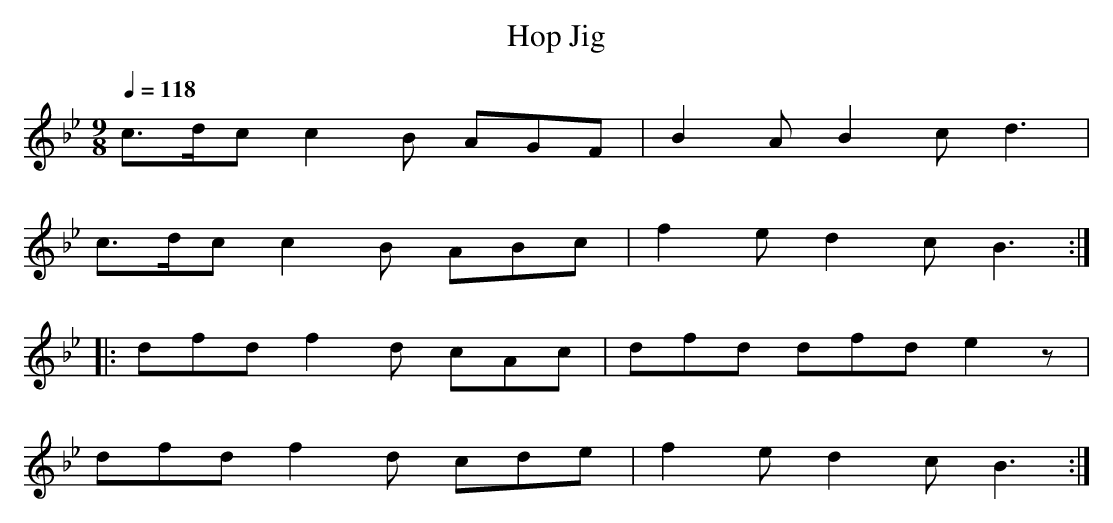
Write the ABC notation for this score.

X:1
T: Hop Jig
M: 9/8
L: 1/8
Q: 1/4=118
K: Bb % 2 flats
V: 1
c>dc c2B AGF|B2A B2c d3|
c>dc c2B ABc|f2e d2c B3:|
|:dfd f2d cAc|dfd dfd e2z|
dfd f2d cde|f2e d2c B3:|
